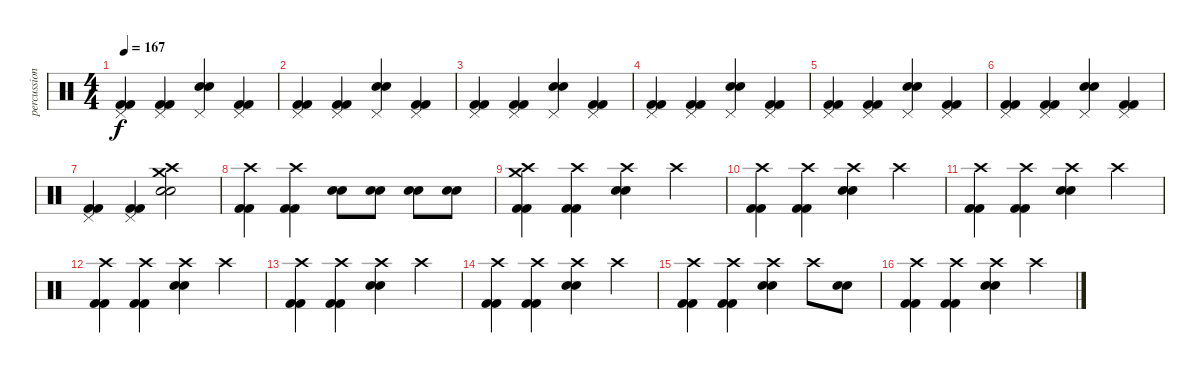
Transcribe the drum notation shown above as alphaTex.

\track ("percussions" "percussion") {instrument percussion}
\staff {score}
\articulation defaults
\ts (4 4)
\tempo 167
\clef neutral
\ks c
("Pedal Hi-Hat (hit)" "Kick (hit) 2" "Kick (hit) 2").4{dy f} ("Pedal Hi-Hat (hit)" "Kick (hit) 2" "Kick (hit) 2").4 ("Pedal Hi-Hat (hit)" "Snare (hit) 2" "Snare (hit) 2").4 ("Pedal Hi-Hat (hit)" "Kick (hit) 2" "Kick (hit) 2").4 |
("Pedal Hi-Hat (hit)" "Kick (hit) 2" "Kick (hit) 2").4 ("Pedal Hi-Hat (hit)" "Kick (hit) 2" "Kick (hit) 2").4 ("Pedal Hi-Hat (hit)" "Snare (hit) 2" "Snare (hit) 2").4 ("Pedal Hi-Hat (hit)" "Kick (hit) 2" "Kick (hit) 2").4 |
("Pedal Hi-Hat (hit)" "Kick (hit) 2" "Kick (hit) 2").4 ("Pedal Hi-Hat (hit)" "Kick (hit) 2" "Kick (hit) 2").4 ("Pedal Hi-Hat (hit)" "Snare (hit) 2" "Snare (hit) 2").4 ("Pedal Hi-Hat (hit)" "Kick (hit) 2" "Kick (hit) 2").4 |
("Pedal Hi-Hat (hit)" "Kick (hit) 2" "Kick (hit) 2").4 ("Pedal Hi-Hat (hit)" "Kick (hit) 2" "Kick (hit) 2").4 ("Pedal Hi-Hat (hit)" "Snare (hit) 2" "Snare (hit) 2").4 ("Pedal Hi-Hat (hit)" "Kick (hit) 2" "Kick (hit) 2").4 |
("Pedal Hi-Hat (hit)" "Kick (hit) 2" "Kick (hit) 2").4 ("Pedal Hi-Hat (hit)" "Kick (hit) 2" "Kick (hit) 2").4 ("Pedal Hi-Hat (hit)" "Snare (hit) 2" "Snare (hit) 2").4 ("Pedal Hi-Hat (hit)" "Kick (hit) 2" "Kick (hit) 2").4 |
("Pedal Hi-Hat (hit)" "Kick (hit) 2" "Kick (hit) 2").4 ("Pedal Hi-Hat (hit)" "Kick (hit) 2" "Kick (hit) 2").4 ("Pedal Hi-Hat (hit)" "Snare (hit) 2" "Snare (hit) 2").4 ("Pedal Hi-Hat (hit)" "Kick (hit) 2" "Kick (hit) 2").4 |
("Pedal Hi-Hat (hit)" "Kick (hit) 2" "Kick (hit) 2").4 ("Pedal Hi-Hat (hit)" "Kick (hit) 2" "Kick (hit) 2").4 ("Crash high (hit)" "Crash medium (hit)" "Snare (hit) 2" "Snare (hit) 2").2 |
("Crash high (hit)" "Kick (hit) 2" "Kick (hit) 2").4 ("Crash high (hit)" "Kick (hit) 2" "Kick (hit) 2").4 ("Snare (hit) 2" "Snare (hit) 2").8 ("Snare (hit) 2" "Snare (hit) 2").8 ("Snare (hit) 2" "Snare (hit) 2").8 ("Snare (hit) 2" "Snare (hit) 2").8 |
("Crash medium (hit)" "Crash high (hit)" "Kick (hit) 2" "Kick (hit) 2").4 ("Crash high (hit)" "Kick (hit) 2" "Kick (hit) 2").4 ("Crash high (hit)" "Snare (hit) 2" "Snare (hit) 2").4 "Crash high (hit)".4 |
("Crash high (hit)" "Kick (hit) 2" "Kick (hit) 2").4 ("Crash high (hit)" "Kick (hit) 2" "Kick (hit) 2").4 ("Crash high (hit)" "Snare (hit) 2" "Snare (hit) 2").4 "Crash high (hit)".4 |
("Crash high (hit)" "Kick (hit) 2" "Kick (hit) 2").4 ("Crash high (hit)" "Kick (hit) 2" "Kick (hit) 2").4 ("Crash high (hit)" "Snare (hit) 2" "Snare (hit) 2").4 "Crash high (hit)".4 |
("Crash high (hit)" "Kick (hit) 2" "Kick (hit) 2").4 ("Crash high (hit)" "Kick (hit) 2" "Kick (hit) 2").4 ("Crash high (hit)" "Snare (hit) 2" "Snare (hit) 2").4 "Crash high (hit)".4 |
("Crash high (hit)" "Kick (hit) 2" "Kick (hit) 2").4 ("Crash high (hit)" "Kick (hit) 2" "Kick (hit) 2").4 ("Crash high (hit)" "Snare (hit) 2" "Snare (hit) 2").4 "Crash high (hit)".4 |
("Crash high (hit)" "Kick (hit) 2" "Kick (hit) 2").4 ("Crash high (hit)" "Kick (hit) 2" "Kick (hit) 2").4 ("Crash high (hit)" "Snare (hit) 2" "Snare (hit) 2").4 "Crash high (hit)".4 |
("Crash high (hit)" "Kick (hit) 2" "Kick (hit) 2").4 ("Crash high (hit)" "Kick (hit) 2" "Kick (hit) 2").4 ("Crash high (hit)" "Snare (hit) 2" "Snare (hit) 2").4 "Crash high (hit)".8 ("Snare (hit) 2" "Snare (hit) 2").8 |
("Crash high (hit)" "Kick (hit) 2" "Kick (hit) 2").4 ("Crash high (hit)" "Kick (hit) 2" "Kick (hit) 2").4 ("Crash high (hit)" "Snare (hit) 2" "Snare (hit) 2").4 "Crash high (hit)".4
